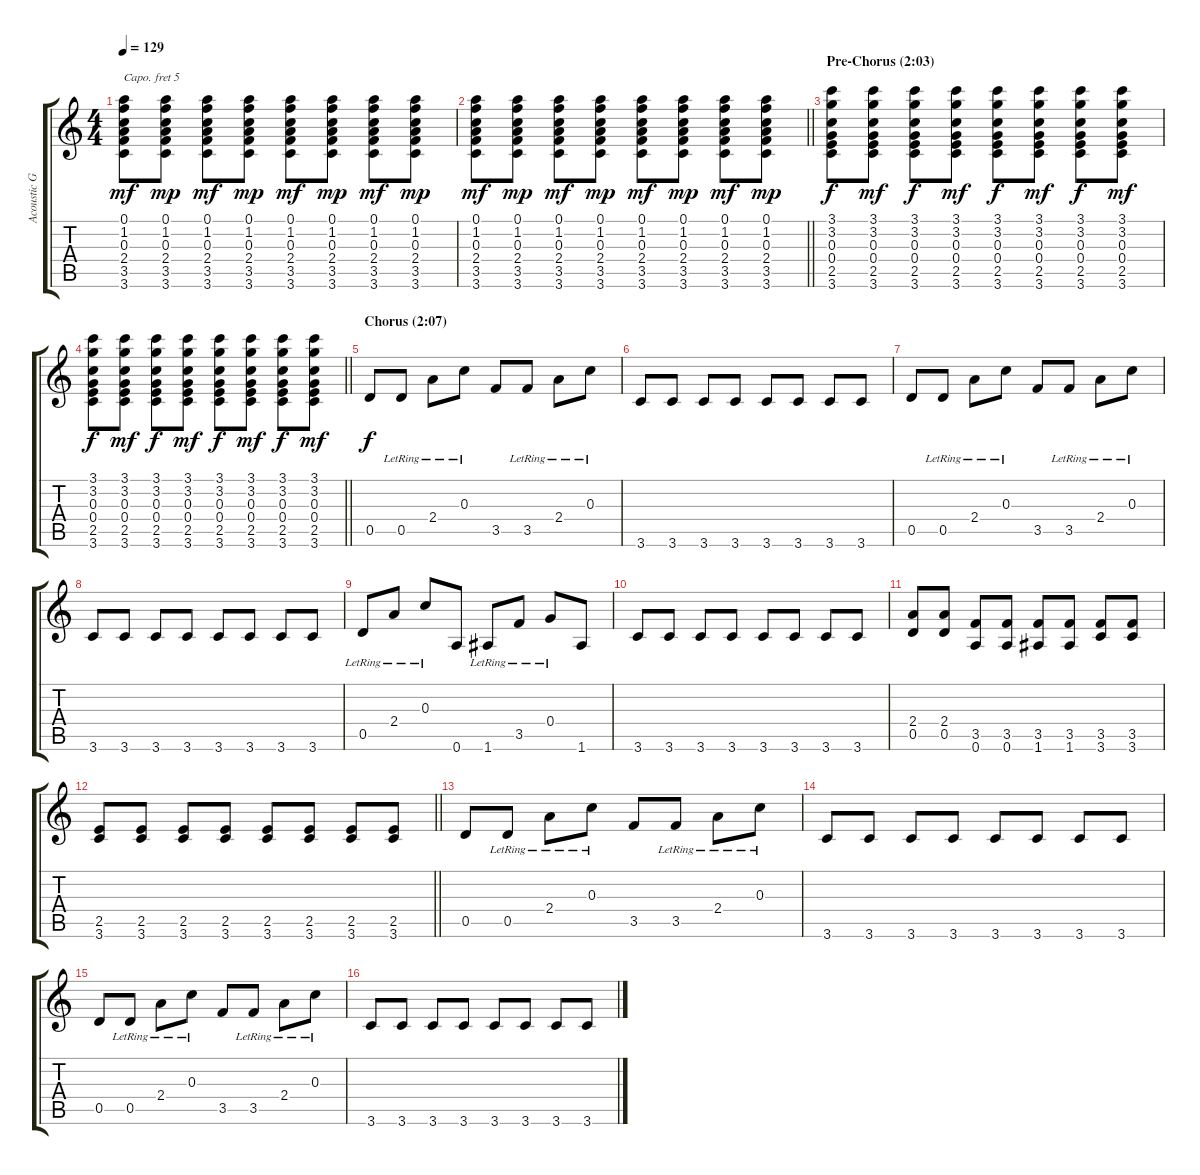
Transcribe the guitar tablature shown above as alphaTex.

\track ("Acoustic Guitar" "Acoustic G") {instrument acousticguitarsteel}
\staff {score tabs}
\capo 5
\tuning (E4 B3 G3 D3 A2 E2) {hide}
\ts (4 4)
\tempo 129
\clef g2
\ks c
(0.1 1.2 0.3 2.4 3.5 3.6).8{dy mf} (0.1 1.2 0.3 2.4 3.5 3.6).8{dy mp} (0.1 1.2 0.3 2.4 3.5 3.6).8{dy mf} (0.1 1.2 0.3 2.4 3.5 3.6).8{dy mp} (0.1 1.2 0.3 2.4 3.5 3.6).8{dy mf} (0.1 1.2 0.3 2.4 3.5 3.6).8{dy mp} (0.1 1.2 0.3 2.4 3.5 3.6).8{dy mf} (0.1 1.2 0.3 2.4 3.5 3.6).8{dy mp} |
\barLineRight lightlight
(0.1 1.2 0.3 2.4 3.5 3.6).8{dy mf} (0.1 1.2 0.3 2.4 3.5 3.6).8{dy mp} (0.1 1.2 0.3 2.4 3.5 3.6).8{dy mf} (0.1 1.2 0.3 2.4 3.5 3.6).8{dy mp} (0.1 1.2 0.3 2.4 3.5 3.6).8{dy mf} (0.1 1.2 0.3 2.4 3.5 3.6).8{dy mp} (0.1 1.2 0.3 2.4 3.5 3.6).8{dy mf} (0.1 1.2 0.3 2.4 3.5 3.6).8{dy mp} |
\section ("" "Pre-Chorus (2:03)")
(3.1 3.2 0.3 0.4 2.5 3.6).8{dy f} (3.1 3.2 0.3 0.4 2.5 3.6).8{dy mf} (3.1 3.2 0.3 0.4 2.5 3.6).8{dy f} (3.1 3.2 0.3 0.4 2.5 3.6).8{dy mf} (3.1 3.2 0.3 0.4 2.5 3.6).8{dy f} (3.1 3.2 0.3 0.4 2.5 3.6).8{dy mf} (3.1 3.2 0.3 0.4 2.5 3.6).8{dy f} (3.1 3.2 0.3 0.4 2.5 3.6).8{dy mf} |
\barLineRight lightlight
(3.1 3.2 0.3 0.4 2.5 3.6).8{dy f} (3.1 3.2 0.3 0.4 2.5 3.6).8{dy mf} (3.1 3.2 0.3 0.4 2.5 3.6).8{dy f} (3.1 3.2 0.3 0.4 2.5 3.6).8{dy mf} (3.1 3.2 0.3 0.4 2.5 3.6).8{dy f} (3.1 3.2 0.3 0.4 2.5 3.6).8{dy mf} (3.1 3.2 0.3 0.4 2.5 3.6).8{dy f} (3.1 3.2 0.3 0.4 2.5 3.6).8{dy mf} |
\section ("" "Chorus (2:07)")
0.5.8{dy f} 0.5{lr}.8 2.4{lr}.8 0.3{lr}.8 3.5.8 3.5{lr}.8 2.4{lr}.8 0.3{lr}.8 |
3.6.8 3.6.8 3.6.8 3.6.8 3.6.8 3.6.8 3.6.8 3.6.8 |
0.5.8 0.5{lr}.8 2.4{lr}.8 0.3{lr}.8 3.5.8 3.5{lr}.8 2.4{lr}.8 0.3{lr}.8 |
3.6.8 3.6.8 3.6.8 3.6.8 3.6.8 3.6.8 3.6.8 3.6.8 |
0.5{lr}.8 2.4{lr}.8 0.3{lr}.8 0.6.8 1.6{lr}.8 3.5{lr}.8 0.4{lr}.8 1.6.8 |
3.6.8 3.6.8 3.6.8 3.6.8 3.6.8 3.6.8 3.6.8 3.6.8 |
(2.4 0.5).8 (2.4 0.5).8 (3.5 0.6).8 (3.5 0.6).8 (3.5 1.6).8 (3.5 1.6).8 (3.5 3.6).8 (3.5 3.6).8 |
\barLineRight lightlight
(2.5 3.6).8 (2.5 3.6).8 (2.5 3.6).8 (2.5 3.6).8 (2.5 3.6).8 (2.5 3.6).8 (2.5 3.6).8 (2.5 3.6).8 |
0.5.8 0.5{lr}.8 2.4{lr}.8 0.3{lr}.8 3.5.8 3.5{lr}.8 2.4{lr}.8 0.3{lr}.8 |
3.6.8 3.6.8 3.6.8 3.6.8 3.6.8 3.6.8 3.6.8 3.6.8 |
0.5.8 0.5{lr}.8 2.4{lr}.8 0.3{lr}.8 3.5.8 3.5{lr}.8 2.4{lr}.8 0.3{lr}.8 |
3.6.8 3.6.8 3.6.8 3.6.8 3.6.8 3.6.8 3.6.8 3.6.8
